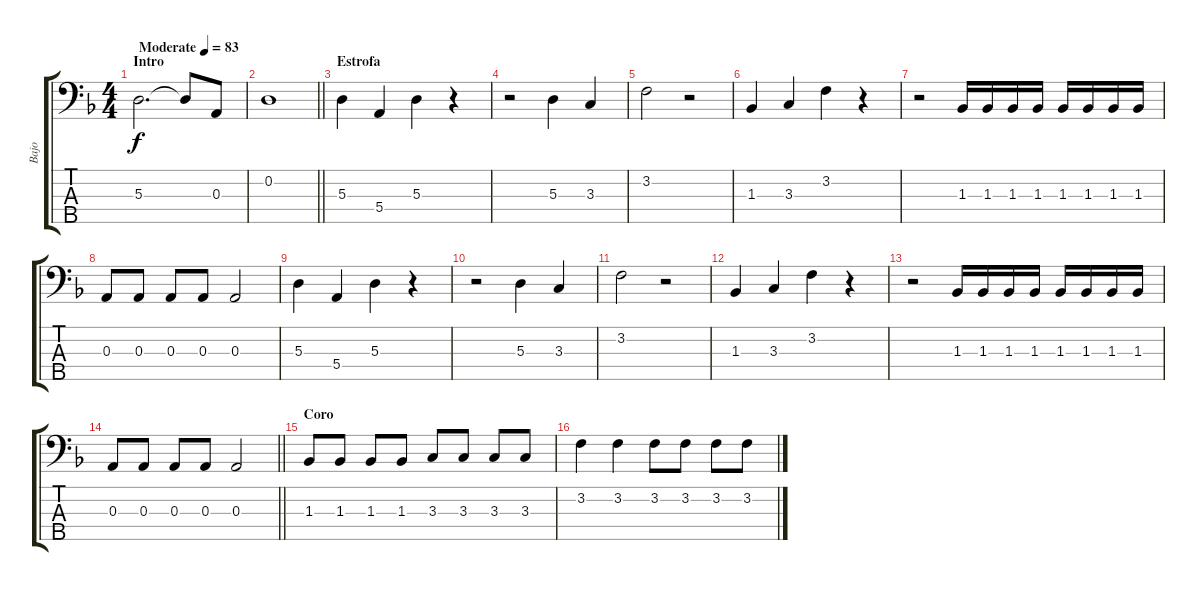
\track ("Bajo" "Bajo") {instrument electricbassfinger}
\staff {score tabs}
\tuning (G2 D2 A1 E1 B0) {hide}
\ts (4 4)
\section ("" "Intro")
\tempo (83 "Moderate")
\clef f4
\ks dminor
5.3.2{d dy f instrument electricbassfinger} 5.3{t}.8 0.3.8 |
\barLineRight lightlight
0.2.1 |
\section ("" "Estrofa")
5.3.4 5.4.4 5.3.4 r.4 |
r.2 5.3.4 3.3.4 |
3.2.2 r.2 |
1.3.4 3.3.4 3.2.4 r.4 |
r.2 1.3.16 1.3.16 1.3.16 1.3.16 1.3.16 1.3.16 1.3.16 1.3.16 |
0.3.8 0.3.8 0.3.8 0.3.8 0.3.2 |
5.3.4 5.4.4 5.3.4 r.4 |
r.2 5.3.4 3.3.4 |
3.2.2 r.2 |
1.3.4 3.3.4 3.2.4 r.4 |
r.2 1.3.16 1.3.16 1.3.16 1.3.16 1.3.16 1.3.16 1.3.16 1.3.16 |
\barLineRight lightlight
0.3.8 0.3.8 0.3.8 0.3.8 0.3.2 |
\section ("" "Coro")
1.3.8 1.3.8 1.3.8 1.3.8 3.3.8 3.3.8 3.3.8 3.3.8 |
3.2.4 3.2.4 3.2.8 3.2.8 3.2.8 3.2.8
